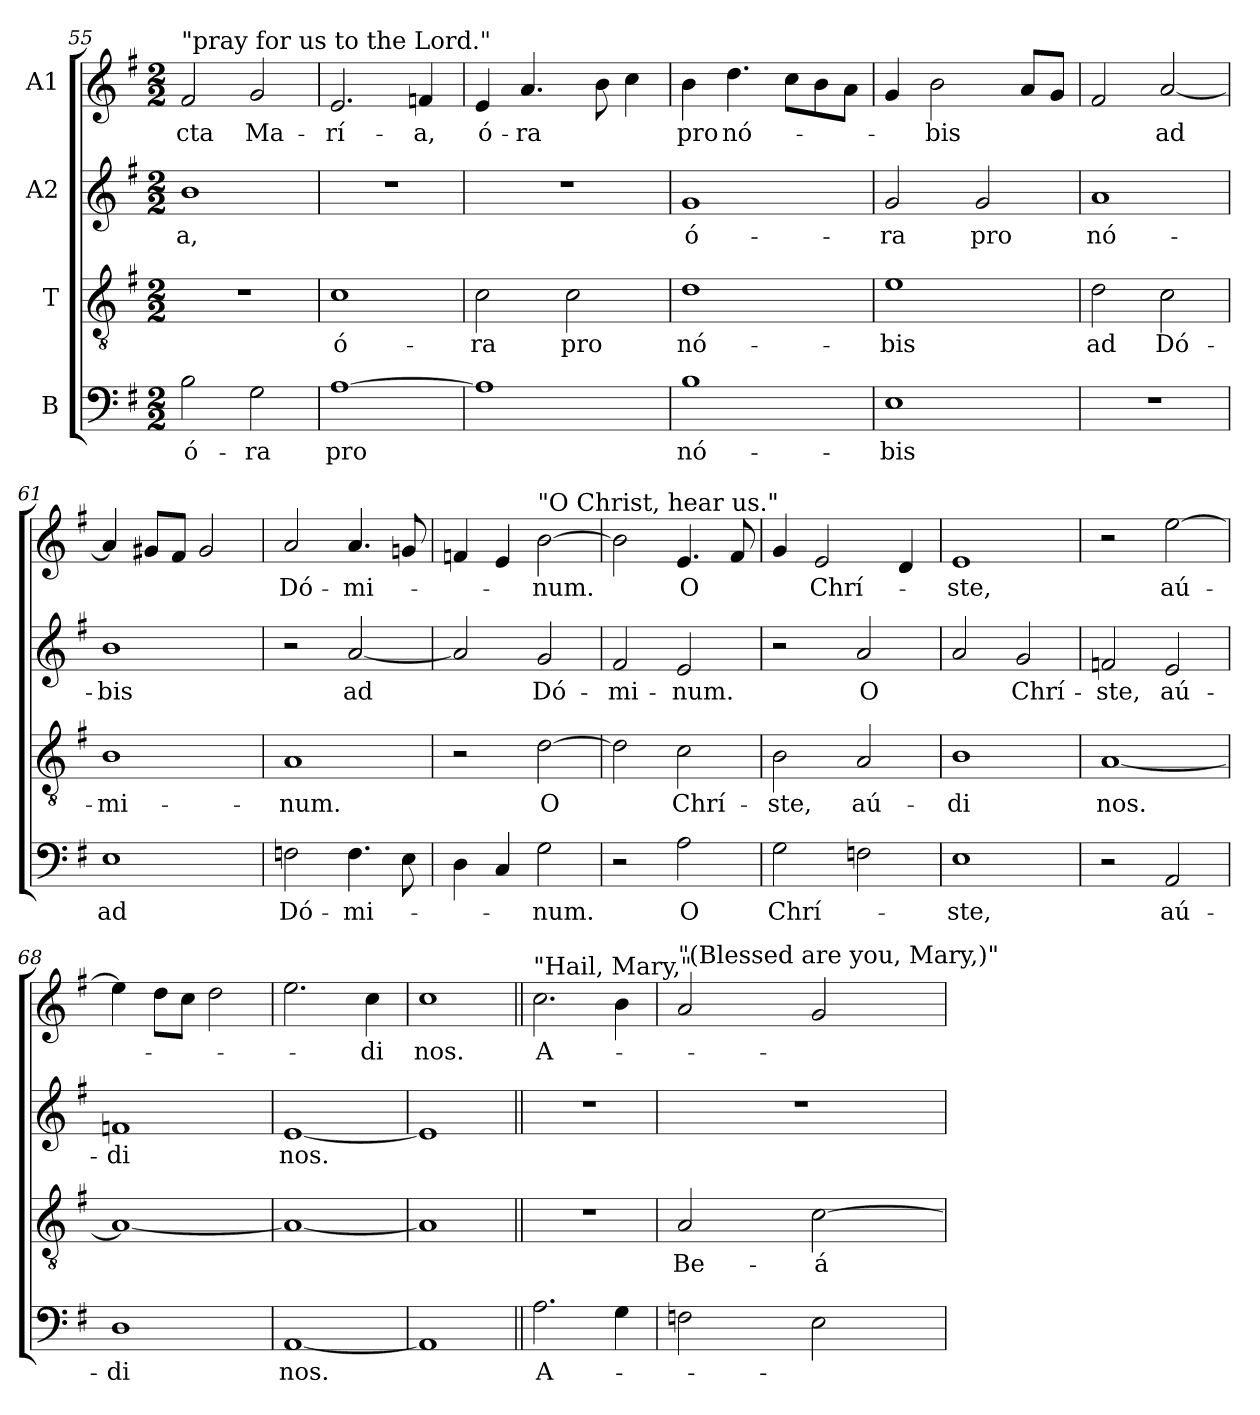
**kern	**text	**kern	**text	**kern	**text	**kern	**text
*part4	*part4	*part3	*part3	*part2	*part2	*part1	*part1
*staff4	*staff4	*staff3	*staff3	*staff2	*staff2	*staff1	*staff1
*I"B	*	*I"T	*	*I"A2	*	*I"A1	*
*clefF4	*	*clefGv2	*	*clefG2	*	*clefG2	*
*k[f#]	*	*k[f#]	*	*k[f#]	*	*k[f#]	*
*G:	*	*G:	*	*G:	*	*G:	*
*M2/2	*	*M2/2	*	*M2/2	*	*M2/2	*
=55	=55	=55	=55	=55	=55	=55	=55
!	!	!	!	!	!	!LO:TX:a:t="pray for us to the Lord."	!
!	!LO:LY:b	!	!	!	!LO:LY:b	!	!LO:LY:b
2B\	ó-	1r	.	1b	-a,	2f#/	-cta
!	!LO:LY:b	!	!	!	!	!	!LO:LY:b
2G\	-ra	.	.	.	.	2g/	Ma-
=56	=56	=56	=56	=56	=56	=56	=56
!	!LO:LY:b	!	!LO:LY:b	!	!	!	!LO:LY:b
[1A	pro	1c	ó-	1r	.	2.e/	-rí-
!	!	!	!	!	!	!	!LO:LY:b
.	.	.	.	.	.	4fni/	-a,
!!LO:LB:g=z
=57	=57	=57	=57	=57	=57	=57	=57
!	!	!	!LO:LY:b	!	!	!	!LO:LY:b
1A]	.	2c\	-ra	1r	.	4e/	ó-
!	!	!	!	!	!	!	!LO:LY:b
.	.	.	.	.	.	4.a/	-ra
!	!	!	!LO:LY:b	!	!	!	!
.	.	2c\	pro	.	.	.	.
.	.	.	.	.	.	8b\	.
.	.	.	.	.	.	4cc\	.
=58	=58	=58	=58	=58	=58	=58	=58
!	!LO:LY:b	!	!LO:LY:b	!	!LO:LY:b	!	!LO:LY:b
1B	nó-	1d	nó-	1g	ó-	4b\	pro
!	!	!	!	!	!	!	!LO:LY:b
.	.	.	.	.	.	4.dd\	nó-
.	.	.	.	.	.	8cc\L	.
.	.	.	.	.	.	8b\	.
.	.	.	.	.	.	8a\J	.
=59	=59	=59	=59	=59	=59	=59	=59
!	!LO:LY:b	!	!LO:LY:b	!	!LO:LY:b	!	!
1E	-bis	1e	-bis	2g/	-ra	4g/	.
!	!	!	!	!	!	!	!LO:LY:b
.	.	.	.	.	.	2b\	-bis
!	!	!	!	!	!LO:LY:b	!	!
.	.	.	.	2g/	pro	.	.
.	.	.	.	.	.	8a/L	.
.	.	.	.	.	.	8g/J	.
=60	=60	=60	=60	=60	=60	=60	=60
!	!	!	!LO:LY:b	!	!LO:LY:b	!	!
1r	.	2d\	ad	1a	nó-	2f#/	.
!	!	!	!LO:LY:b	!	!	!	!LO:LY:b
.	.	2c\	Dó-	.	.	[2a/	ad
=61	=61	=61	=61	=61	=61	=61	=61
!	!LO:LY:b	!	!LO:LY:b	!	!LO:LY:b	!	!
1E	ad	1B	-mi-	1b	-bis	4a/]	.
.	.	.	.	.	.	8g#i/L	.
.	.	.	.	.	.	8f#/J	.
.	.	.	.	.	.	2g#i/	.
=62	=62	=62	=62	=62	=62	=62	=62
!	!LO:LY:b	!	!LO:LY:b	!	!	!	!LO:LY:b
2Fn\	Dó-	1A	-num.	2r	.	2a/	Dó-
!	!LO:LY:b	!	!	!	!LO:LY:b	!	!LO:LY:b
4.F\	-mi-	.	.	[2a/	ad	4.a/	-mi-
8E\	.	.	.	.	.	8gni/	.
!!LO:PB:g=z
=63	=63	=63	=63	=63	=63	=63	=63
4D\	.	2r	.	2a/]	.	4fni/	.
4C/	.	.	.	.	.	4e/	.
!	!	!	!	!	!	!LO:TX:a:t="O Christ, hear us."	!
!	!LO:LY:b	!	!LO:LY:b	!	!LO:LY:b	!	!LO:LY:b
2G\	-num.	[2d\	O	2g/	Dó-	[2b\	-num.
=64	=64	=64	=64	=64	=64	=64	=64
!	!	!	!	!	!LO:LY:b	!	!
2r	.	2d\]	.	2f#i/	-mi-	2b\]	.
!	!LO:LY:b	!	!LO:LY:b	!	!LO:LY:b	!	!LO:LY:b
2A\	O	2c\	Chrí-	2e/	-num.	4.e/	O
.	.	.	.	.	.	8f#/	.
=65	=65	=65	=65	=65	=65	=65	=65
!	!LO:LY:b	!	!LO:LY:b	!	!	!	!
2G\	Chrí-	2B\	-ste,	2r	.	4g/	.
!	!	!	!	!	!	!	!LO:LY:b
.	.	.	.	.	.	2e/	Chrí-
!	!	!	!LO:LY:b	!	!LO:LY:b	!	!
2Fni\	.	2A/	aú-	2a/	O	.	.
.	.	.	.	.	.	4d/	.
=66	=66	=66	=66	=66	=66	=66	=66
!	!LO:LY:b	!	!LO:LY:b	!	!	!	!LO:LY:b
1E	-ste,	1B	-di	2a/	.	1e	-ste,
!	!	!	!	!	!LO:LY:b	!	!
.	.	.	.	2g/	Chrí-	.	.
=67	=67	=67	=67	=67	=67	=67	=67
!	!	!	!LO:LY:b	!	!LO:LY:b	!	!
2r	.	[1A	nos.	2fni/	-ste,	2r	.
!	!LO:LY:b	!	!	!	!LO:LY:b	!	!LO:LY:b
2AA/	aú-	.	.	2e/	aú-	[2ee\	aú-
=68	=68	=68	=68	=68	=68	=68	=68
!	!LO:LY:b	!	!	!	!LO:LY:b	!	!
1D	-di	1A_	.	1fni	-di	4ee\]	.
.	.	.	.	.	.	8dd\L	.
.	.	.	.	.	.	8cc\J	.
.	.	.	.	.	.	2dd\	.
!!LO:LB:g=z
=69	=69	=69	=69	=69	=69	=69	=69
!	!LO:LY:b	!	!	!	!LO:LY:b	!	!
[1AA	nos.	1A_	.	[1e	nos.	2.ee\	.
!	!	!	!	!	!	!	!LO:LY:b
.	.	.	.	.	.	4cc\	-di
=70	=70	=70	=70	=70	=70	=70	=70
!	!	!	!	!	!	!	!LO:LY:b
1AA]	.	1A]	.	1e]	.	1cc	nos.
=71||	=71||	=71||	=71||	=71||	=71||	=71||	=71||
!	!	!	!	!	!	!LO:TX:a:t="Hail, Mary,"	!
!	!LO:LY:b	!	!	!	!	!	!LO:LY:b
2.A\	A-	1r	.	1r	.	2.cc\	A-
4G\	.	.	.	.	.	4b\	.
=72	=72	=72	=72	=72	=72	=72	=72
!	!	!	!	!	!	!LO:TX:a:t="(Blessed are you, Mary,)"	!
!	!	!	!LO:LY:b	!	!	!	!
2Fn\	.	2A/	Be-	1r	.	2a/	.
!	!	!	!LO:LY:b	!	!	!	!
2E\	.	[2c\	-á-	.	.	2g/	.
=	=	=	=	=	=	=	=
*-	*-	*-	*-	*-	*-	*-	*-
